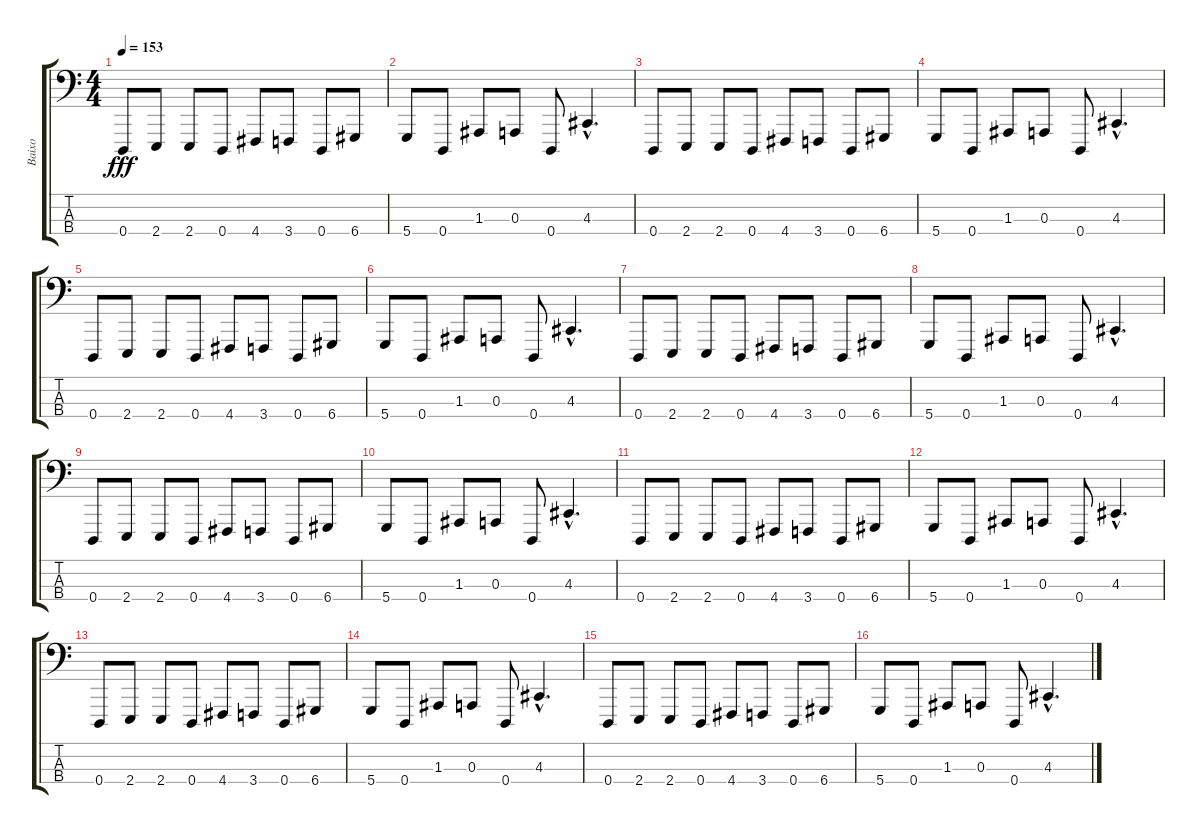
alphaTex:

\track ("Baixo" "Baixo") {instrument lead2sawtooth}
\staff {score tabs}
\tuning (G2 D2 A1 D1) {hide}
\ts (4 4)
\tempo 153
\clef f4
\ks c
0.4.8{dy fff} 2.4.8 2.4.8 0.4.8 4.4.8 3.4.8 0.4.8 6.4.8 |
5.4.8 0.4.8 1.3.8 0.3.8 0.4.8 4.3{hac}.4{d} |
0.4.8 2.4.8 2.4.8 0.4.8 4.4.8 3.4.8 0.4.8 6.4.8 |
5.4.8 0.4.8 1.3.8 0.3.8 0.4.8 4.3{hac}.4{d} |
0.4.8 2.4.8 2.4.8 0.4.8 4.4.8 3.4.8 0.4.8 6.4.8 |
5.4.8 0.4.8 1.3.8 0.3.8 0.4.8 4.3{hac}.4{d} |
0.4.8 2.4.8 2.4.8 0.4.8 4.4.8 3.4.8 0.4.8 6.4.8 |
5.4.8 0.4.8 1.3.8 0.3.8 0.4.8 4.3{hac}.4{d} |
0.4.8 2.4.8 2.4.8 0.4.8 4.4.8 3.4.8 0.4.8 6.4.8 |
5.4.8 0.4.8 1.3.8 0.3.8 0.4.8 4.3{hac}.4{d} |
0.4.8 2.4.8 2.4.8 0.4.8 4.4.8 3.4.8 0.4.8 6.4.8 |
5.4.8 0.4.8 1.3.8 0.3.8 0.4.8 4.3{hac}.4{d} |
0.4.8 2.4.8 2.4.8 0.4.8 4.4.8 3.4.8 0.4.8 6.4.8 |
5.4.8 0.4.8 1.3.8 0.3.8 0.4.8 4.3{hac}.4{d} |
0.4.8 2.4.8 2.4.8 0.4.8 4.4.8 3.4.8 0.4.8 6.4.8 |
5.4.8 0.4.8 1.3.8 0.3.8 0.4.8 4.3{hac}.4{d}
